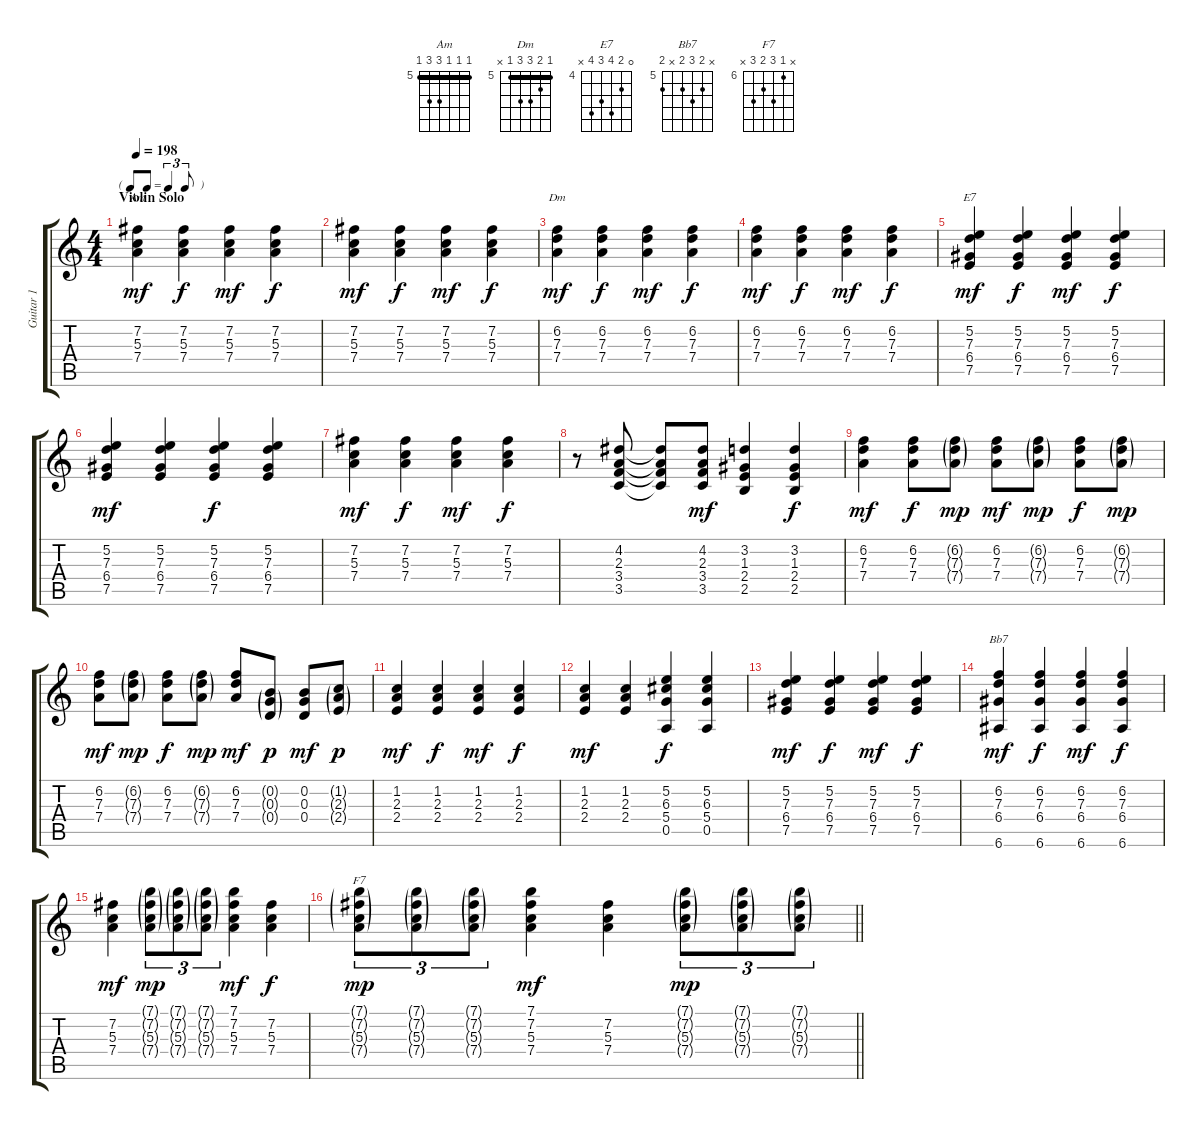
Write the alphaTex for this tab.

\track ("Guitar 1" "Guitar 1") {instrument acousticguitarnylon}
\staff {score tabs}
\tuning (E4 B3 G3 D3 A2 E2) {hide}
\chord ("Am" 5 5 5 7 7 5) {firstfret 5 barre 5}
\chord ("Dm" 5 6 7 7 5 x) {firstfret 5 barre 5}
\chord ("E7" 0 5 7 6 7 x) {firstfret 4}
\chord ("Bb7" x 6 7 6 x 6) {firstfret 5}
\chord ("F7" x 6 8 7 8 x) {firstfret 6}
\ts (4 4)
\tf triplet8th
\section ("" "Violin Solo")
\tempo 198
\clef g2
\ks c
(7.2 5.3 7.4).4{ch "Am" dy mf} (7.2 5.3 7.4).4{dy f} (7.2 5.3 7.4).4{dy mf} (7.2 5.3 7.4).4{dy f} |
(7.2 5.3 7.4).4{dy mf} (7.2 5.3 7.4).4{dy f} (7.2 5.3 7.4).4{dy mf} (7.2 5.3 7.4).4{dy f} |
(6.2 7.3 7.4).4{ch "Dm" dy mf} (6.2 7.3 7.4).4{dy f} (6.2 7.3 7.4).4{dy mf} (6.2 7.3 7.4).4{dy f} |
(6.2 7.3 7.4).4{dy mf} (6.2 7.3 7.4).4{dy f} (6.2 7.3 7.4).4{dy mf} (6.2 7.3 7.4).4{dy f} |
(5.2 7.3 6.4 7.5).4{ch "E7" dy mf} (5.2 7.3 6.4 7.5).4{dy f} (5.2 7.3 6.4 7.5).4{dy mf} (5.2 7.3 6.4 7.5).4{dy f} |
(5.2 7.3 6.4 7.5).4{dy mf} (5.2 7.3 6.4 7.5).4 (5.2 7.3 6.4 7.5).4{dy f} (5.2 7.3 6.4 7.5).4 |
(7.2 5.3 7.4).4{dy mf} (7.2 5.3 7.4).4{dy f} (7.2 5.3 7.4).4{dy mf} (7.2 5.3 7.4).4{dy f} |
r.8 (4.2 2.3 3.4 3.5).8 (4.2{t} 2.3{t} 3.4{t} 3.5{t}).8 (4.2 2.3 3.4 3.5).8{dy mf} (3.2 1.3 2.4 2.5).4 (3.2 1.3 2.4 2.5).4{dy f} |
(6.2 7.3 7.4).4{dy mf} (6.2 7.3 7.4).8{dy f} (6.2{g} 7.3{g} 7.4{g}).8{dy mp} (6.2 7.3 7.4).8{dy mf} (6.2{g} 7.3{g} 7.4{g}).8{dy mp} (6.2 7.3 7.4).8{dy f} (6.2{g} 7.3{g} 7.4{g}).8{dy mp} |
(6.2 7.3 7.4).8{dy mf} (6.2{g} 7.3{g} 7.4{g}).8{dy mp} (6.2 7.3 7.4).8{dy f} (6.2{g} 7.3{g} 7.4{g}).8{dy mp} (6.2 7.3 7.4).8{dy mf} (0.2{g} 0.3{g} 0.4{g}).8{dy p} (0.2 0.3 0.4).8{dy mf} (1.2{g} 2.3{g} 2.4{g}).8{dy p} |
(1.2 2.3 2.4).4{dy mf} (1.2 2.3 2.4).4{dy f} (1.2 2.3 2.4).4{dy mf} (1.2 2.3 2.4).4{dy f} |
(1.2 2.3 2.4).4{dy mf} (1.2 2.3 2.4).4 (5.2 6.3 5.4 0.5).4{dy f} (5.2 6.3 5.4 0.5).4 |
(5.2 7.3 6.4 7.5).4{dy mf} (5.2 7.3 6.4 7.5).4{dy f} (5.2 7.3 6.4 7.5).4{dy mf} (5.2 7.3 6.4 7.5).4{dy f} |
(6.2 7.3 6.4 6.6).4{ch "Bb7" dy mf} (6.2 7.3 6.4 6.6).4{dy f} (6.2 7.3 6.4 6.6).4{dy mf} (6.2 7.3 6.4 6.6).4{dy f} |
(7.2 5.3 7.4).4{dy mf} (7.1{g} 7.2{g} 5.3{g} 7.4{g}).8{tu (3 2) dy mp} (7.1{g} 7.2{g} 5.3{g} 7.4{g}).8{tu (3 2)} (7.1{g} 7.2{g} 5.3{g} 7.4{g}).8{tu (3 2)} (7.1 7.2 5.3 7.4).4{dy mf} (7.2 5.3 7.4).4{dy f} |
\barLineRight lightlight
(7.1{g} 7.2{g} 5.3{g} 7.4{g}).8{tu (3 2) ch "F7" dy mp} (7.1{g} 7.2{g} 5.3{g} 7.4{g}).8{tu (3 2)} (7.1{g} 7.2{g} 5.3{g} 7.4{g}).8{tu (3 2)} (7.1 7.2 5.3 7.4).4{dy mf} (7.2 5.3 7.4).4 (7.1{g} 7.2{g} 5.3{g} 7.4{g}).8{tu (3 2) dy mp} (7.1{g} 7.2{g} 5.3{g} 7.4{g}).8{tu (3 2)} (7.1{g} 7.2{g} 5.3{g} 7.4{g}).8{tu (3 2)}
